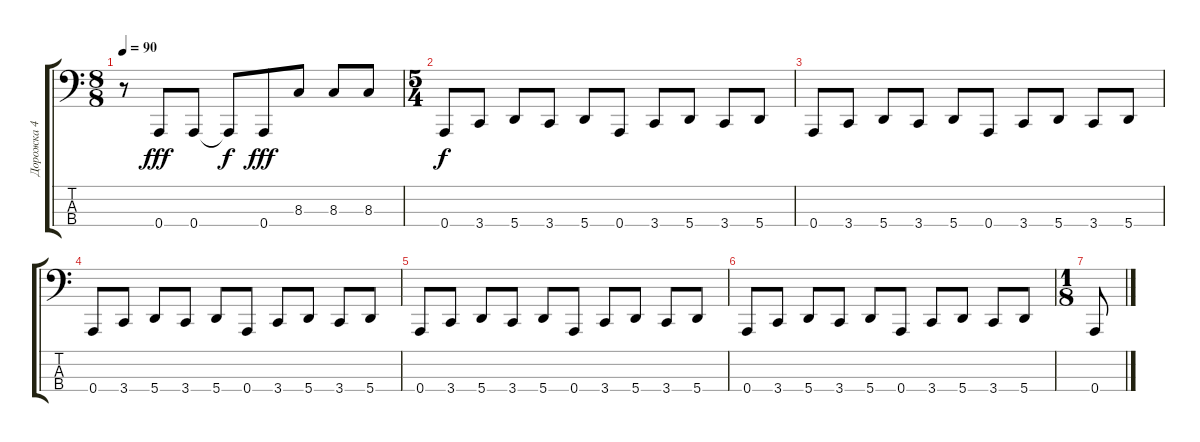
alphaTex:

\track ("Дорожка 4" "Дорожка 4") {instrument slapbass1}
\staff {score tabs}
\tuning (D2 A1 E1 A0) {hide}
\ts (8 8)
\tempo 90
\clef f4
\ks c
r.8{dy fff} 0.4.8 0.4.8 0.4{t}.8{dy f} 0.4.8{dy fff} 8.3.8 8.3.8 8.3.8 |
\ts (5 4)
0.4.8{dy f} 3.4.8 5.4.8 3.4.8 5.4.8 0.4.8 3.4.8 5.4.8 3.4.8 5.4.8 |
0.4.8 3.4.8 5.4.8 3.4.8 5.4.8 0.4.8 3.4.8 5.4.8 3.4.8 5.4.8 |
0.4.8 3.4.8 5.4.8 3.4.8 5.4.8 0.4.8 3.4.8 5.4.8 3.4.8 5.4.8 |
0.4.8 3.4.8 5.4.8 3.4.8 5.4.8 0.4.8 3.4.8 5.4.8 3.4.8 5.4.8 |
0.4.8 3.4.8 5.4.8 3.4.8 5.4.8 0.4.8 3.4.8 5.4.8 3.4.8 5.4.8 |
\ts (1 8)
0.4.8
